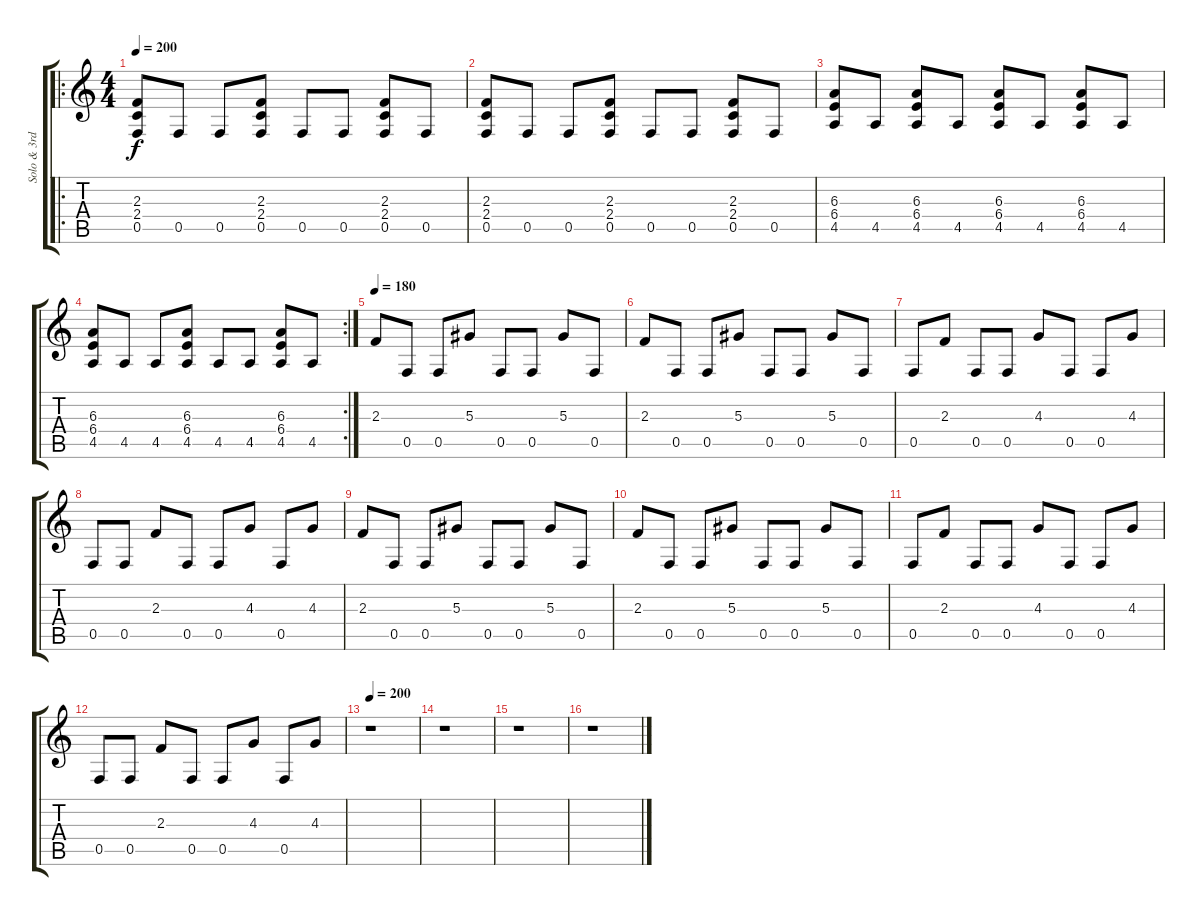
\track ("Solo & 3rd guit" "Solo & 3rd") {instrument distortionguitar}
\staff {score tabs}
\tuning (C4 G3 Eb3 Bb2 F2 C2) {hide}
\ro
\ts (4 4)
\tempo 200
\clef g2
\ks c
(2.3 2.4 0.5).8{dy f} 0.5.8 0.5.8 (2.3 2.4 0.5).8 0.5.8 0.5.8 (2.3 2.4 0.5).8 0.5.8 |
(2.3 2.4 0.5).8 0.5.8 0.5.8 (2.3 2.4 0.5).8 0.5.8 0.5.8 (2.3 2.4 0.5).8 0.5.8 |
(6.3 6.4 4.5).8 4.5.8 (6.3 6.4 4.5).8 4.5.8 (6.3 6.4 4.5).8 4.5.8 (6.3 6.4 4.5).8 4.5.8 |
\rc 2
(6.3 6.4 4.5).8 4.5.8 4.5.8 (6.3 6.4 4.5).8 4.5.8 4.5.8 (6.3 6.4 4.5).8 4.5.8 |
\tempo 180
2.3.8 0.5.8 0.5.8 5.3.8 0.5.8 0.5.8 5.3.8 0.5.8 |
2.3.8 0.5.8 0.5.8 5.3.8 0.5.8 0.5.8 5.3.8 0.5.8 |
0.5.8 2.3.8 0.5.8 0.5.8 4.3.8 0.5.8 0.5.8 4.3.8 |
0.5.8 0.5.8 2.3.8 0.5.8 0.5.8 4.3.8 0.5.8 4.3.8 |
2.3.8 0.5.8 0.5.8 5.3.8 0.5.8 0.5.8 5.3.8 0.5.8 |
2.3.8 0.5.8 0.5.8 5.3.8 0.5.8 0.5.8 5.3.8 0.5.8 |
0.5.8 2.3.8 0.5.8 0.5.8 4.3.8 0.5.8 0.5.8 4.3.8 |
0.5.8 0.5.8 2.3.8 0.5.8 0.5.8 4.3.8 0.5.8 4.3.8 |
\tempo 200
r.1 |
r.1 |
r.1 |
r.1
